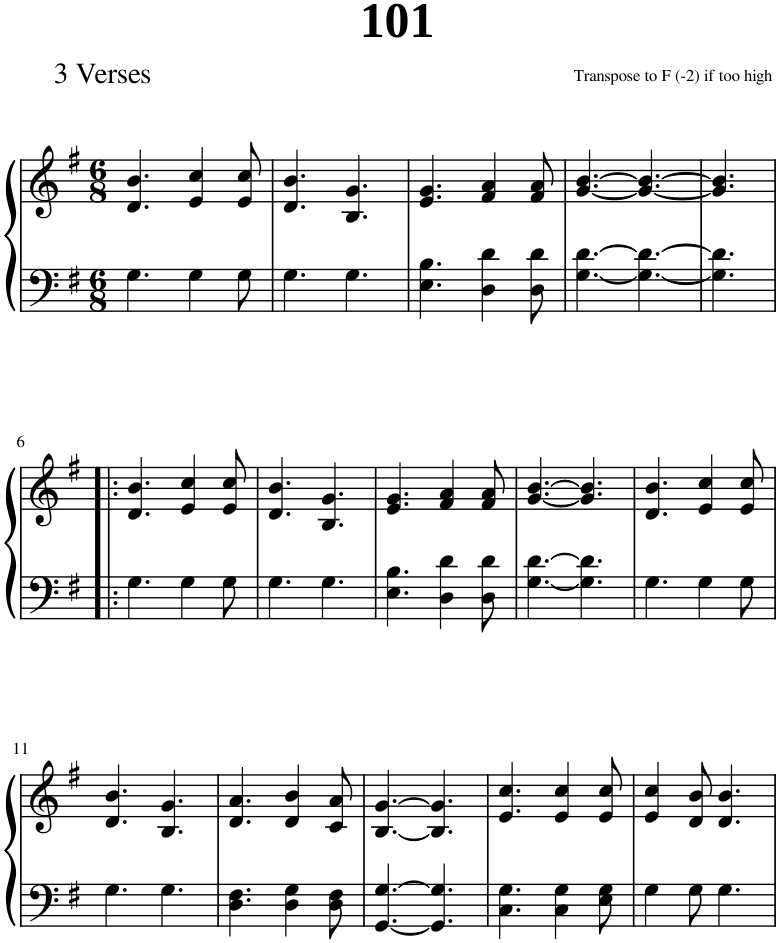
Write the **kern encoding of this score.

**kern	**kern
*part1	*part1
*staff2	*staff1
*I"Piano	*
*I'Pno.	*
*clefF4	*clefG2
*k[f#]	*k[f#]
*M6/8	*M6/8
=1	=1
4.G\	4.d/ 4.b/
4G\	4e/ 4cc/
8G\	8e/ 8cc/
=2	=2
4.G\	4.d/ 4.b/
4.G\	4.B/ 4.g/
=3	=3
4.E\ 4.B\	4.e/ 4.g/
4D\ 4d\	4f#/ 4a/
8D\ 8d\	8f#/ 8a/
=4	=4
[4.G\ [4.d\	[4.g/ [4.b/
4.G\_ 4.d\_	4.g/_ 4.b/_
=5	=5
4.G\] 4.d\]	4.g/] 4.b/]
!!LO:LB:g=z
=6!|:	=6!|:
4.G\	4.d/ 4.b/
4G\	4e/ 4cc/
8G\	8e/ 8cc/
=7	=7
4.G\	4.d/ 4.b/
4.G\	4.B/ 4.g/
=8	=8
4.E\ 4.B\	4.e/ 4.g/
4D\ 4d\	4f#/ 4a/
8D\ 8d\	8f#/ 8a/
=9	=9
[4.G\ [4.d\	[4.g/ [4.b/
4.G\] 4.d\]	4.g/] 4.b/]
=10	=10
4.G\	4.d/ 4.b/
4G\	4e/ 4cc/
8G\	8e/ 8cc/
!!LO:LB:g=z
=11	=11
4.G\	4.d/ 4.b/
4.G\	4.B/ 4.g/
=12	=12
4.D\ 4.F#\	4.d/ 4.a/
4D\ 4G\	4d/ 4b/
8D\ 8F#\	8c/ 8a/
=13	=13
[4.GG/ [4.G/	[4.B/ [4.g/
4.GG/] 4.G/]	4.B/] 4.g/]
=14	=14
4.C\ 4.G\	4.e/ 4.cc/
4C\ 4G\	4e/ 4cc/
8E\ 8G\	8e/ 8cc/
=15	=15
4G\	4e/ 4cc/
8G\	8d/ 8b/
4.G\	4.d/ 4.b/
=	=
*-	*-
